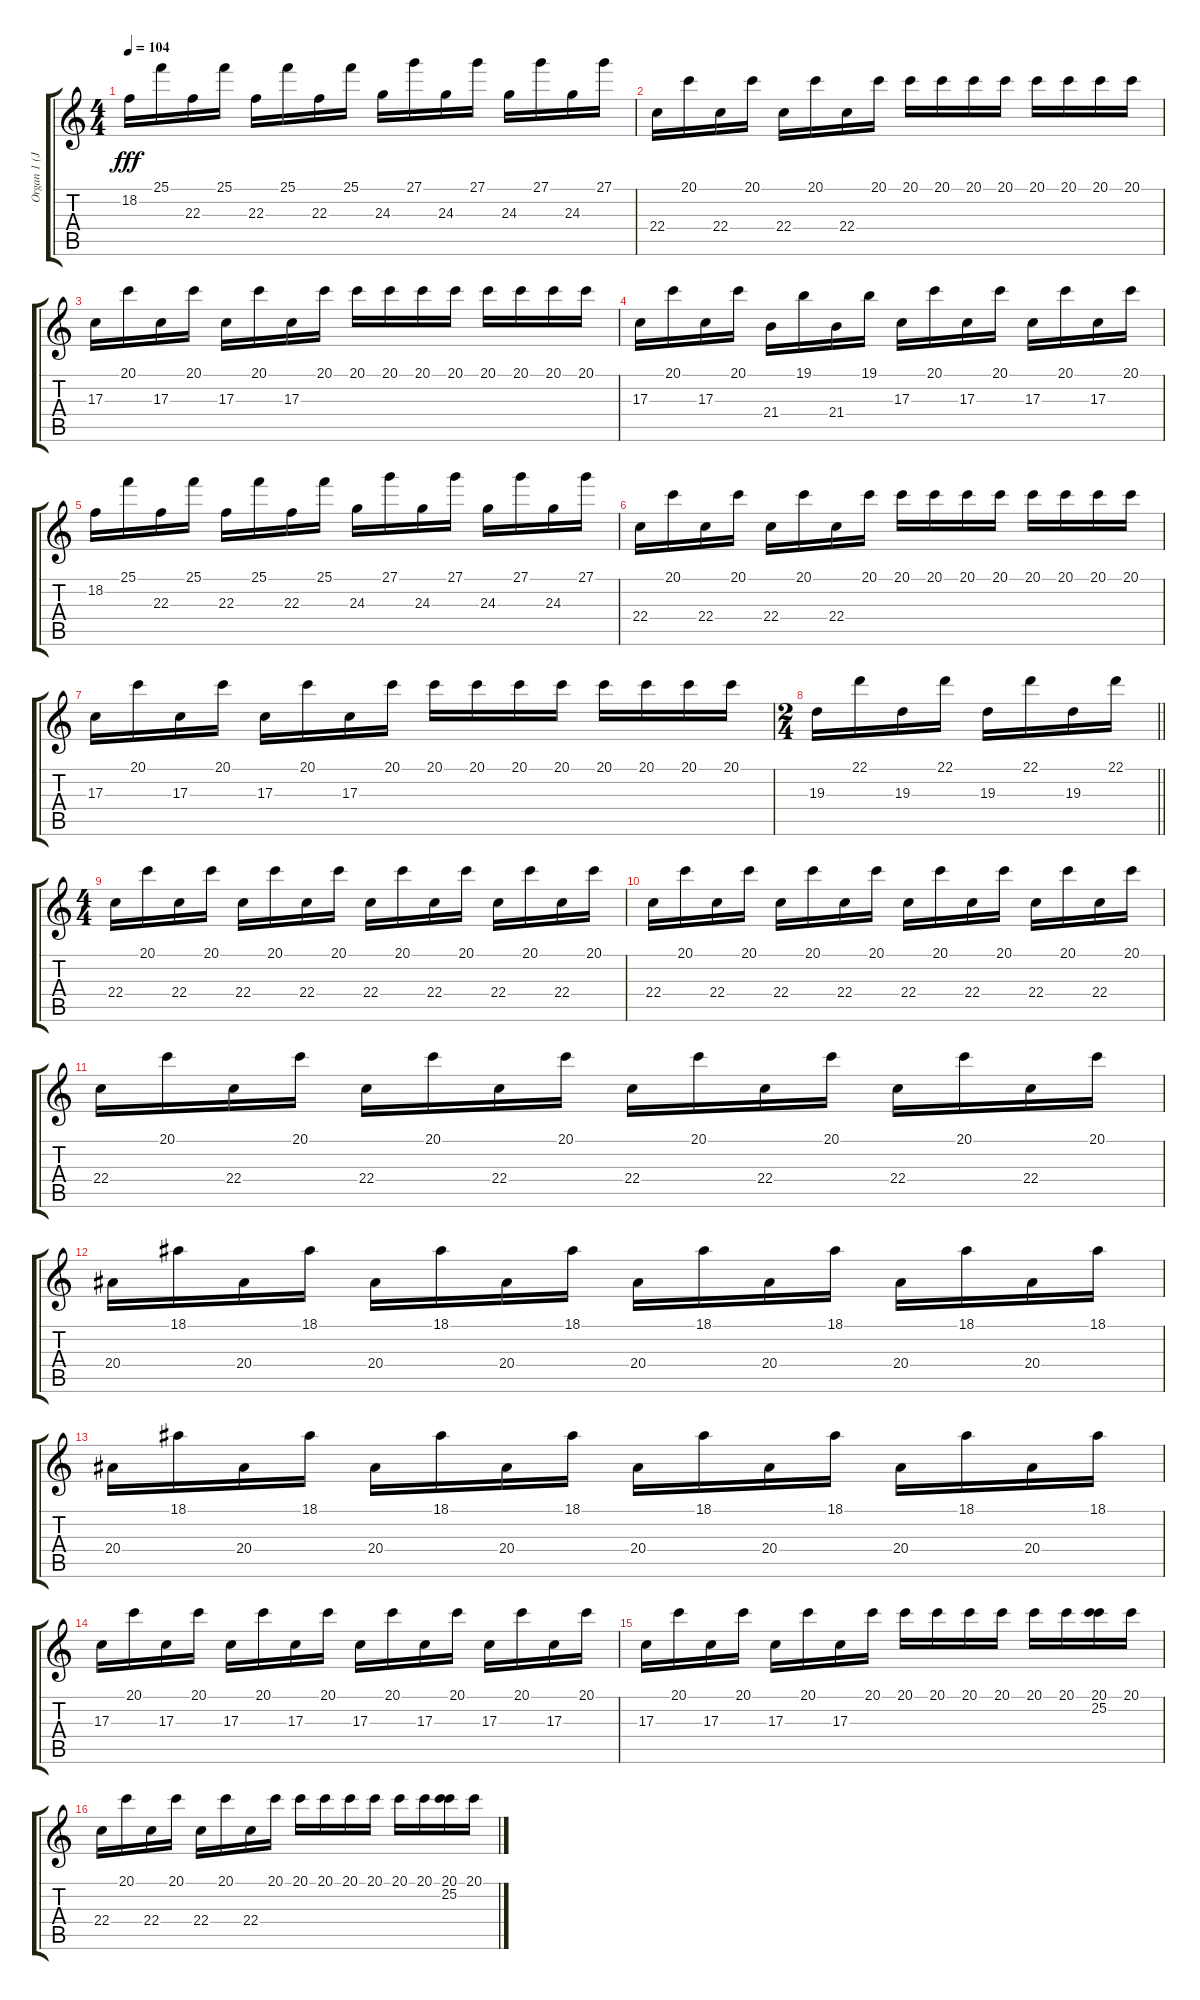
\track ("Organ 1 (John Linnell)" "Organ 1 (J") {instrument drawbarorgan}
\staff {score tabs}
\tuning (E4 B3 G3 D3 A2 E2) {hide}
\ts (4 4)
\tempo 104
\clef g2
\ks c
18.2.16{dy fff} 25.1.16 22.3.16 25.1.16 22.3.16 25.1.16 22.3.16 25.1.16 24.3.16 27.1.16 24.3.16 27.1.16 24.3.16 27.1.16 24.3.16 27.1.16 |
22.4.16 20.1.16 22.4.16 20.1.16 22.4.16 20.1.16 22.4.16 20.1.16 20.1.16 20.1.16 20.1.16 20.1.16 20.1.16 20.1.16 20.1.16 20.1.16 |
17.3.16 20.1.16 17.3.16 20.1.16 17.3.16 20.1.16 17.3.16 20.1.16 20.1.16 20.1.16 20.1.16 20.1.16 20.1.16 20.1.16 20.1.16 20.1.16 |
17.3.16 20.1.16 17.3.16 20.1.16 21.4.16 19.1.16 21.4.16 19.1.16 17.3.16 20.1.16 17.3.16 20.1.16 17.3.16 20.1.16 17.3.16 20.1.16 |
18.2.16 25.1.16 22.3.16 25.1.16 22.3.16 25.1.16 22.3.16 25.1.16 24.3.16 27.1.16 24.3.16 27.1.16 24.3.16 27.1.16 24.3.16 27.1.16 |
22.4.16 20.1.16 22.4.16 20.1.16 22.4.16 20.1.16 22.4.16 20.1.16 20.1.16 20.1.16 20.1.16 20.1.16 20.1.16 20.1.16 20.1.16 20.1.16 |
17.3.16 20.1.16 17.3.16 20.1.16 17.3.16 20.1.16 17.3.16 20.1.16 20.1.16 20.1.16 20.1.16 20.1.16 20.1.16 20.1.16 20.1.16 20.1.16 |
\ts (2 4)
\barLineRight lightlight
19.3.16 22.1.16 19.3.16 22.1.16 19.3.16 22.1.16 19.3.16 22.1.16 |
\ts (4 4)
22.4.16 20.1.16 22.4.16 20.1.16 22.4.16 20.1.16 22.4.16 20.1.16 22.4.16 20.1.16 22.4.16 20.1.16 22.4.16 20.1.16 22.4.16 20.1.16 |
22.4.16 20.1.16 22.4.16 20.1.16 22.4.16 20.1.16 22.4.16 20.1.16 22.4.16 20.1.16 22.4.16 20.1.16 22.4.16 20.1.16 22.4.16 20.1.16 |
22.4.16 20.1.16 22.4.16 20.1.16 22.4.16 20.1.16 22.4.16 20.1.16 22.4.16 20.1.16 22.4.16 20.1.16 22.4.16 20.1.16 22.4.16 20.1.16 |
20.4.16 18.1.16 20.4.16 18.1.16 20.4.16 18.1.16 20.4.16 18.1.16 20.4.16 18.1.16 20.4.16 18.1.16 20.4.16 18.1.16 20.4.16 18.1.16 |
20.4.16 18.1.16 20.4.16 18.1.16 20.4.16 18.1.16 20.4.16 18.1.16 20.4.16 18.1.16 20.4.16 18.1.16 20.4.16 18.1.16 20.4.16 18.1.16 |
17.3.16 20.1.16 17.3.16 20.1.16 17.3.16 20.1.16 17.3.16 20.1.16 17.3.16 20.1.16 17.3.16 20.1.16 17.3.16 20.1.16 17.3.16 20.1.16 |
17.3.16 20.1.16 17.3.16 20.1.16 17.3.16 20.1.16 17.3.16 20.1.16 20.1.16 20.1.16 20.1.16 20.1.16 20.1.16 20.1.16 (20.1 25.2).16 20.1.16 |
22.4.16 20.1.16 22.4.16 20.1.16 22.4.16 20.1.16 22.4.16 20.1.16 20.1.16 20.1.16 20.1.16 20.1.16 20.1.16 20.1.16 (20.1 25.2).16 20.1.16
